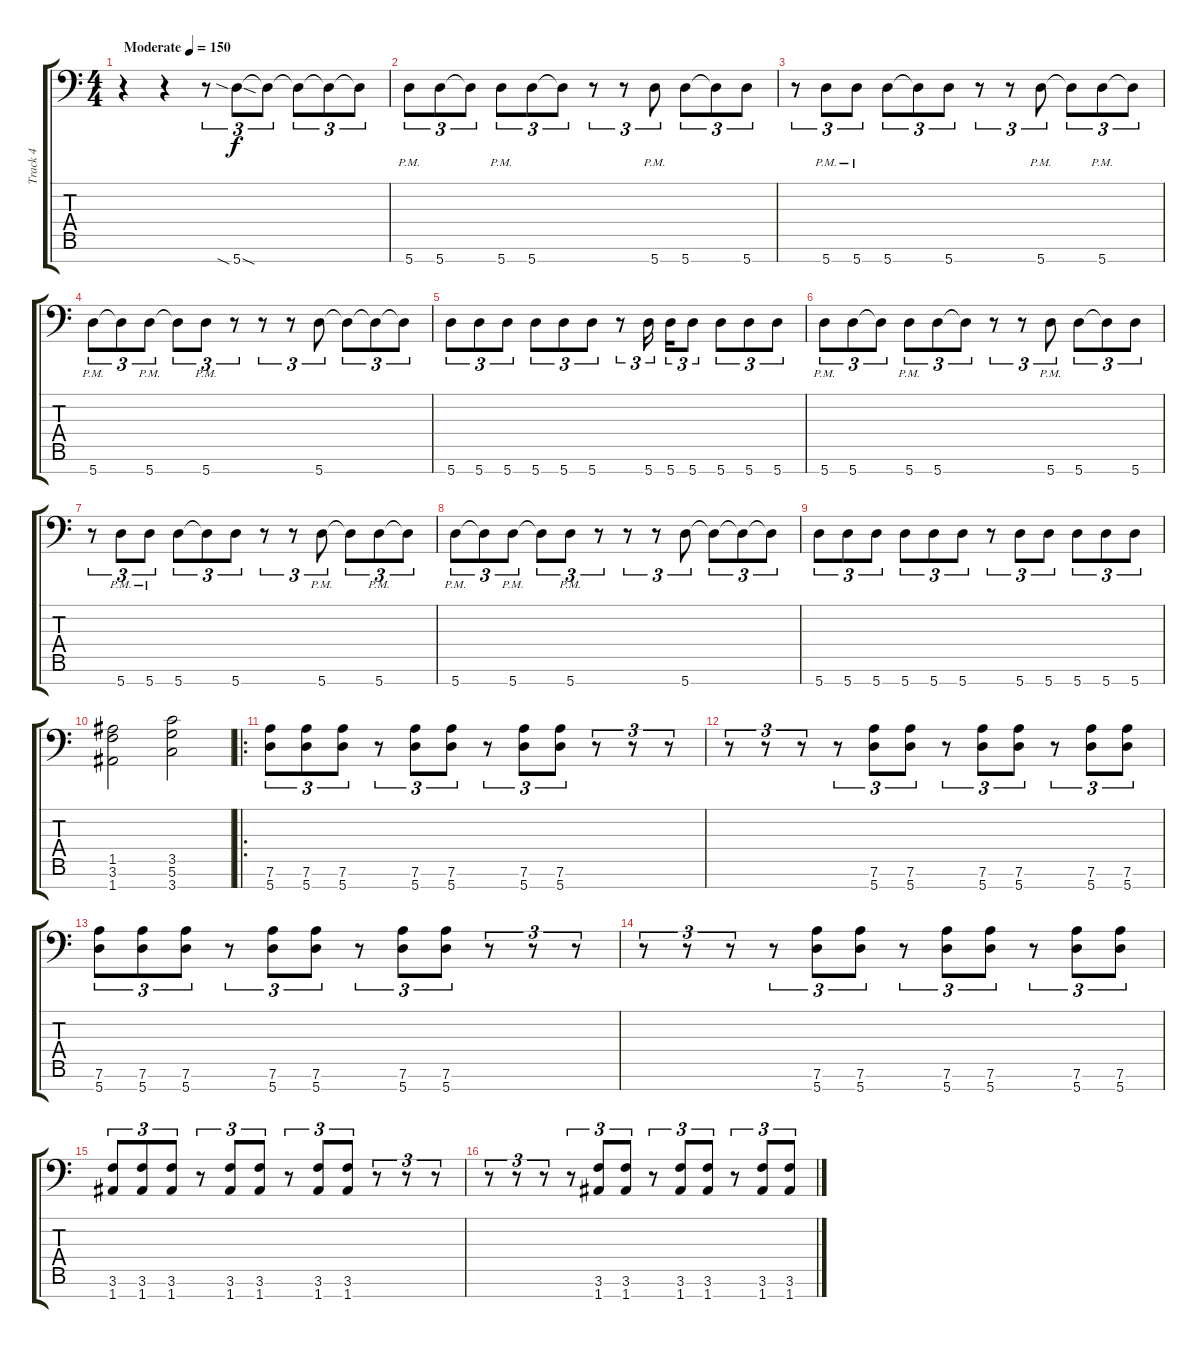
\track ("Track 4" "Track 4") {instrument distortionguitar}
\staff {score tabs}
\tuning (E4 B3 G3 D3 A2 D2 A1) {hide}
\ts (4 4)
\tempo (150 "Moderate")
\clef f4
\ks c
r.4{dy f instrument distortionguitar} r.4 r.8{tu (3 2)} 5.7{sia sod}.8{tu (3 2)} 5.7{t}.8{tu (3 2)} 5.7{t}.8{tu (3 2)} 5.7{t}.8{tu (3 2)} 5.7{t}.8{tu (3 2)} |
5.7{pm}.8{tu (3 2)} 5.7.8{tu (3 2)} 5.7{t}.8{tu (3 2)} 5.7{pm}.8{tu (3 2)} 5.7.8{tu (3 2)} 5.7{t}.8{tu (3 2)} r.8{tu (3 2)} r.8{tu (3 2)} 5.7{pm}.8{tu (3 2)} 5.7.8{tu (3 2)} 5.7{t}.8{tu (3 2)} 5.7.8{tu (3 2)} |
r.8{tu (3 2)} 5.7{pm}.8{tu (3 2)} 5.7{pm}.8{tu (3 2)} 5.7.8{tu (3 2)} 5.7{t}.8{tu (3 2)} 5.7.8{tu (3 2)} r.8{tu (3 2)} r.8{tu (3 2)} 5.7{pm}.8{tu (3 2)} 5.7{t}.8{tu (3 2)} 5.7{pm}.8{tu (3 2)} 5.7{t}.8{tu (3 2)} |
5.7{pm}.8{tu (3 2)} 5.7{t}.8{tu (3 2)} 5.7{pm}.8{tu (3 2)} 5.7{t}.8{tu (3 2)} 5.7{pm}.8{tu (3 2)} r.8{tu (3 2)} r.8{tu (3 2)} r.8{tu (3 2)} 5.7.8{tu (3 2)} 5.7{t}.8{tu (3 2)} 5.7{t}.8{tu (3 2)} 5.7{t}.8{tu (3 2)} |
5.7.8{tu (3 2)} 5.7.8{tu (3 2)} 5.7.8{tu (3 2)} 5.7.8{tu (3 2)} 5.7.8{tu (3 2)} 5.7.8{tu (3 2)} r.8{tu (3 2)} 5.7.16{tu (3 2) beam splitsecondary} 5.7.16{tu (3 2)} 5.7.8{tu (3 2)} 5.7.8{tu (3 2)} 5.7.8{tu (3 2)} 5.7.8{tu (3 2)} |
5.7{pm}.8{tu (3 2)} 5.7.8{tu (3 2)} 5.7{t}.8{tu (3 2)} 5.7{pm}.8{tu (3 2)} 5.7.8{tu (3 2)} 5.7{t}.8{tu (3 2)} r.8{tu (3 2)} r.8{tu (3 2)} 5.7{pm}.8{tu (3 2)} 5.7.8{tu (3 2)} 5.7{t}.8{tu (3 2)} 5.7.8{tu (3 2)} |
r.8{tu (3 2)} 5.7{pm}.8{tu (3 2)} 5.7{pm}.8{tu (3 2)} 5.7.8{tu (3 2)} 5.7{t}.8{tu (3 2)} 5.7.8{tu (3 2)} r.8{tu (3 2)} r.8{tu (3 2)} 5.7{pm}.8{tu (3 2)} 5.7{t}.8{tu (3 2)} 5.7{pm}.8{tu (3 2)} 5.7{t}.8{tu (3 2)} |
5.7{pm}.8{tu (3 2)} 5.7{t}.8{tu (3 2)} 5.7{pm}.8{tu (3 2)} 5.7{t}.8{tu (3 2)} 5.7{pm}.8{tu (3 2)} r.8{tu (3 2)} r.8{tu (3 2)} r.8{tu (3 2)} 5.7.8{tu (3 2)} 5.7{t}.8{tu (3 2)} 5.7{t}.8{tu (3 2)} 5.7{t}.8{tu (3 2)} |
5.7.8{tu (3 2)} 5.7.8{tu (3 2)} 5.7.8{tu (3 2)} 5.7.8{tu (3 2)} 5.7.8{tu (3 2)} 5.7.8{tu (3 2)} r.8{tu (3 2)} 5.7.8{tu (3 2)} 5.7.8{tu (3 2)} 5.7.8{tu (3 2)} 5.7.8{tu (3 2)} 5.7.8{tu (3 2)} |
(1.5 3.6 1.7).2 (3.5 5.6 3.7).2 |
\ro
(7.6 5.7).8{tu (3 2)} (7.6 5.7).8{tu (3 2)} (7.6 5.7).8{tu (3 2)} r.8{tu (3 2)} (7.6 5.7).8{tu (3 2)} (7.6 5.7).8{tu (3 2)} r.8{tu (3 2)} (7.6 5.7).8{tu (3 2)} (7.6 5.7).8{tu (3 2)} r.8{tu (3 2)} r.8{tu (3 2)} r.8{tu (3 2)} |
r.8{tu (3 2)} r.8{tu (3 2)} r.8{tu (3 2)} r.8{tu (3 2)} (7.6 5.7).8{tu (3 2)} (7.6 5.7).8{tu (3 2)} r.8{tu (3 2)} (7.6 5.7).8{tu (3 2)} (7.6 5.7).8{tu (3 2)} r.8{tu (3 2)} (7.6 5.7).8{tu (3 2)} (7.6 5.7).8{tu (3 2)} |
(7.6 5.7).8{tu (3 2)} (7.6 5.7).8{tu (3 2)} (7.6 5.7).8{tu (3 2)} r.8{tu (3 2)} (7.6 5.7).8{tu (3 2)} (7.6 5.7).8{tu (3 2)} r.8{tu (3 2)} (7.6 5.7).8{tu (3 2)} (7.6 5.7).8{tu (3 2)} r.8{tu (3 2)} r.8{tu (3 2)} r.8{tu (3 2)} |
r.8{tu (3 2)} r.8{tu (3 2)} r.8{tu (3 2)} r.8{tu (3 2)} (7.6 5.7).8{tu (3 2)} (7.6 5.7).8{tu (3 2)} r.8{tu (3 2)} (7.6 5.7).8{tu (3 2)} (7.6 5.7).8{tu (3 2)} r.8{tu (3 2)} (7.6 5.7).8{tu (3 2)} (7.6 5.7).8{tu (3 2)} |
(3.6 1.7).8{tu (3 2)} (3.6 1.7).8{tu (3 2)} (3.6 1.7).8{tu (3 2)} r.8{tu (3 2)} (3.6 1.7).8{tu (3 2)} (3.6 1.7).8{tu (3 2)} r.8{tu (3 2)} (3.6 1.7).8{tu (3 2)} (3.6 1.7).8{tu (3 2)} r.8{tu (3 2)} r.8{tu (3 2)} r.8{tu (3 2)} |
r.8{tu (3 2)} r.8{tu (3 2)} r.8{tu (3 2)} r.8{tu (3 2)} (3.6 1.7).8{tu (3 2)} (3.6 1.7).8{tu (3 2)} r.8{tu (3 2)} (3.6 1.7).8{tu (3 2)} (3.6 1.7).8{tu (3 2)} r.8{tu (3 2)} (3.6 1.7).8{tu (3 2)} (3.6 1.7).8{tu (3 2)}
